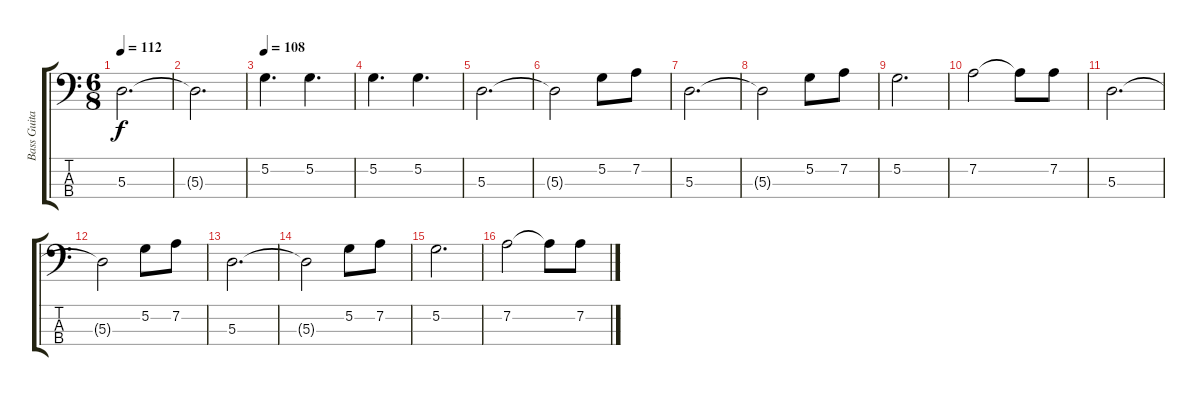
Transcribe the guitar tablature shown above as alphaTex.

\track ("Bass Guitar" "Bass Guita") {instrument electricbassfinger}
\staff {score tabs}
\tuning (G2 D2 A1 E1) {hide}
\ts (6 8)
\tempo 112
\clef f4
\ks c
5.3.2{d dy f} |
5.3{t}.2{d} |
\tempo 108
5.2.4{d} 5.2.4{d} |
5.2.4{d} 5.2.4{d} |
5.3.2{d} |
5.3{t}.2 5.2.8 7.2.8 |
5.3.2{d} |
5.3{t}.2 5.2.8 7.2.8 |
5.2.2{d} |
7.2.2 7.2{t}.8 7.2.8 |
5.3.2{d} |
5.3{t}.2 5.2.8 7.2.8 |
5.3.2{d} |
5.3{t}.2 5.2.8 7.2.8 |
5.2.2{d} |
7.2.2 7.2{t}.8 7.2.8
